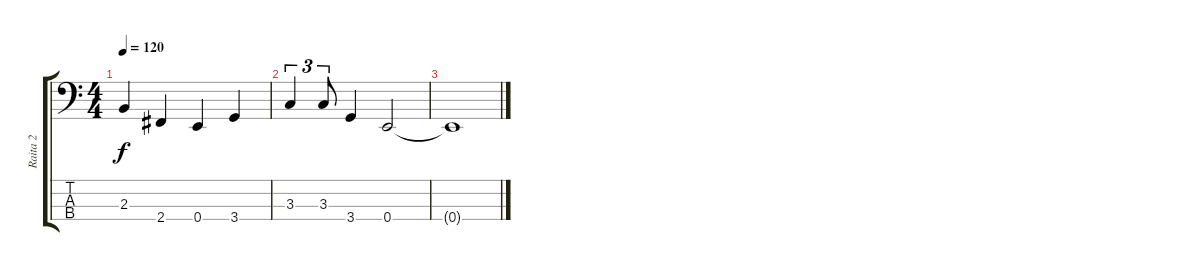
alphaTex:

\track ("Raita 2" "Raita 2") {instrument electricbasspick}
\staff {score tabs}
\tuning (G2 D2 A1 E1) {hide}
\ts (4 4)
\tempo 120
\clef f4
\ks c
2.3.4{dy f} 2.4.4 0.4.4 3.4.4 |
3.3.4{tu (3 2)} 3.3.8{tu (3 2)} 3.4.4 0.4.2 |
0.4{t}.1
